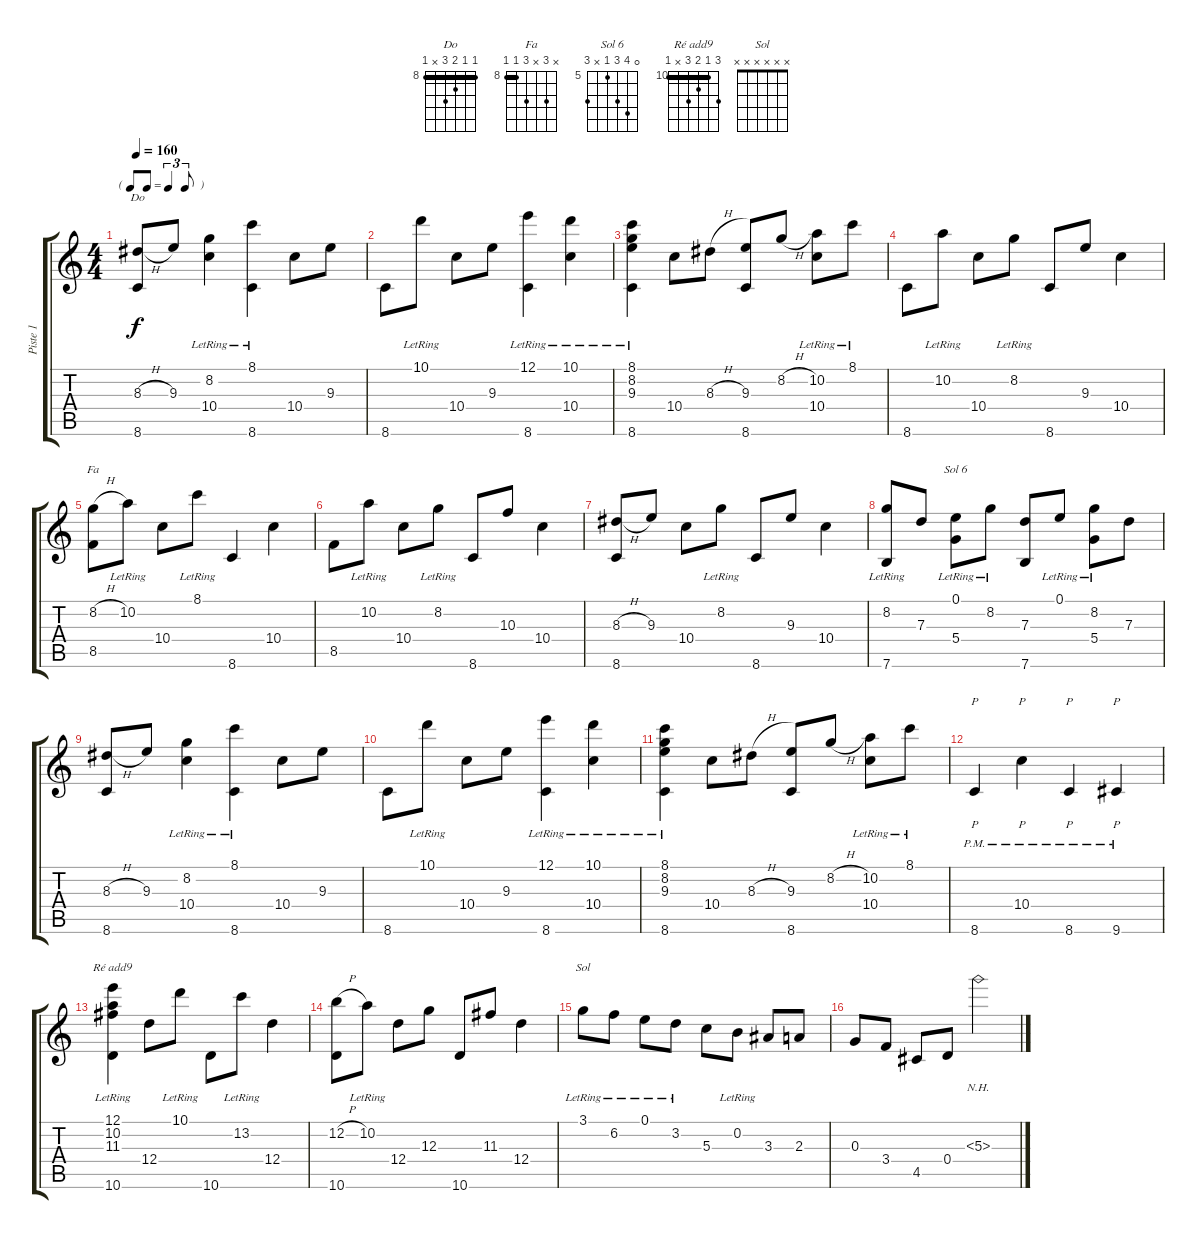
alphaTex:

\track ("Piste 1" "Piste 1") {instrument electricbasspick}
\staff {score tabs}
\tuning (E4 B3 G3 D3 A2 E2) {hide}
\chord ("Do" 8 8 9 10 x 8) {firstfret 8 barre 8}
\chord ("Fa" x 10 x 10 8 8) {firstfret 8 barre 8}
\chord ("Sol 6" 0 8 7 5 x 7) {firstfret 5}
\chord ("Ré add9" 12 10 11 12 x 10) {firstfret 10 barre 10}
\chord ("Sol" x x x x x x)
\ts (4 4)
\tf triplet8th
\tempo 160
\clef g2
\ks c
(8.3{h} 8.6).8{ch "Do" dy f instrument electricbasspick} 9.3.8 (8.2{lr} 10.4).4 (8.1{lr} 8.6).4 10.4.8 9.3.8 |
8.6.8 10.1{lr}.8 10.4.8 9.3.8 (12.1{lr} 8.6).4 (10.1{lr} 10.4).4 |
(8.1{lr} 8.2{lr} 9.3 8.6).4 10.4.8 8.3{h}.8 (9.3 8.6).8 8.2{h}.8 (10.2{lr} 10.4).8 8.1{lr}.8 |
8.6.8 10.2{lr}.8 10.4.8 8.2{lr}.8 8.6.8 9.3.8 10.4.4 |
(8.2{h} 8.5).8{ch "Fa"} 10.2{lr}.8 10.4.8 8.1{lr}.8 8.6.4 10.4.4 |
8.5.8 10.2{lr}.8 10.4.8 8.2{lr}.8 8.6.8 10.3.8 10.4.4 |
(8.3{h} 8.6).8 9.3.8 10.4.8 8.2{lr}.8 8.6.8 9.3.8 10.4.4 |
(8.2{lr} 7.6).8 7.3.8 (0.1{lr} 5.4).8{ch "Sol 6"} 8.2{lr}.8 (7.3 7.6).8 0.1{lr}.8 (8.2{lr} 5.4).8 7.3.8 |
(8.3{h} 8.6).8 9.3.8 (8.2{lr} 10.4).4 (8.1{lr} 8.6).4 10.4.8 9.3.8 |
8.6.8 10.1{lr}.8 10.4.8 9.3.8 (12.1{lr} 8.6).4 (10.1{lr} 10.4).4 |
(8.1{lr} 8.2{lr} 9.3 8.6).4 10.4.8 8.3{h}.8 (9.3 8.6).8 8.2{h}.8 (10.2{lr} 10.4).8 8.1{lr}.8 |
8.6{pm}.4{p} 10.4{pm}.4{p} 8.6{pm}.4{p} 9.6{pm}.4{p} |
(12.1{lr} 10.2{lr} 11.3 10.6).4{ch "Ré add9"} 12.4.8 10.1{lr}.8 10.6.8 13.2{lr}.8 12.4.4 |
(12.2{h} 10.6).8 10.2{lr}.8 12.4.8 12.3.8 10.6.8 11.3.8 12.4.4 |
3.1{lr}.8{ch "Sol"} 6.2{lr}.8 0.1{lr}.8 3.2{lr}.8 5.3.8 0.2{lr}.8 3.3.8 2.3.8 |
0.3.8 3.4.8 4.5.8 0.4.8 5.3{nh}.2
